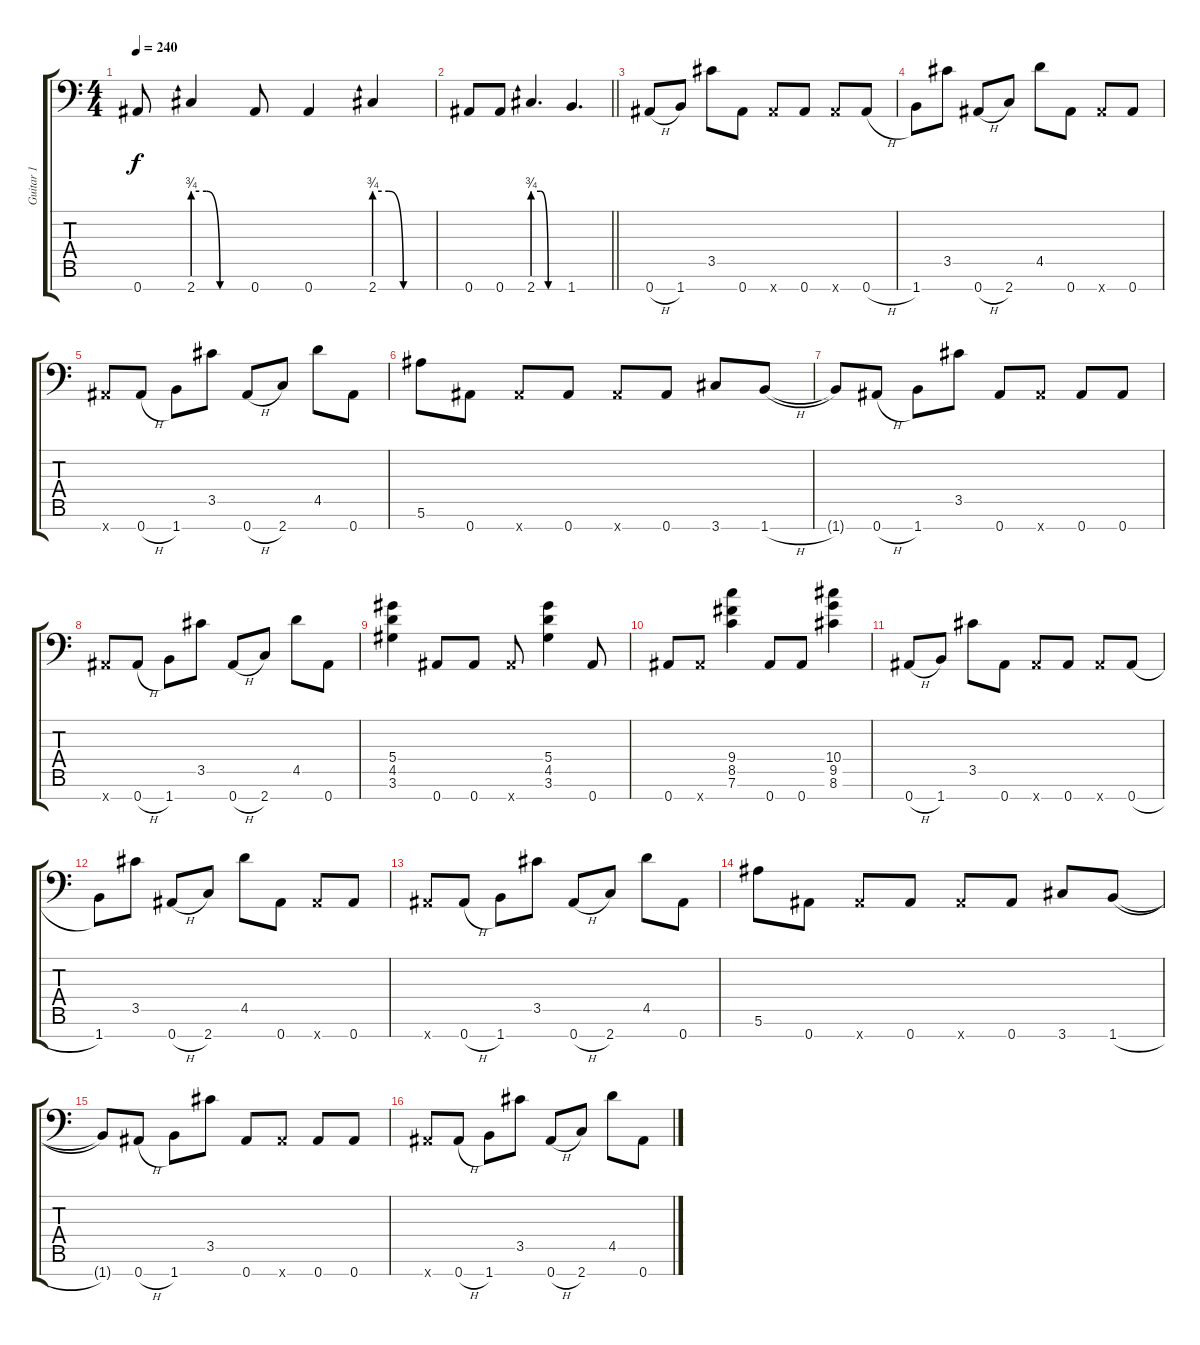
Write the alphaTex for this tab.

\track ("Guitar 1" "Guitar 1") {instrument distortionguitar}
\staff {score tabs}
\tuning (F4 C4 Ab3 Eb3 Bb2 F2 Bb1) {hide}
\ts (4 4)
\tempo 240
\clef f4
\ks c
0.7{t}.8{dy f} 2.7{be (custom 0 3 15 3 30 0 60 0)}.4 0.7.8 0.7.4 2.7{be (custom 0 3 15 3 30 0 60 0)}.4 |
\barLineRight lightlight
0.7.8 0.7.8 2.7{be (custom 0 3 15 3 30 0 60 0)}.4{d} 1.7.4{d} |
0.7{h}.8 1.7.8 3.5.8 0.7.8 0.7{x}.8 0.7.8 0.7{x}.8 0.7{h}.8 |
1.7.8 3.5.8 0.7{h}.8 2.7.8 4.5.8 0.7.8 0.7{x}.8 0.7.8 |
0.7{x}.8 0.7{h}.8 1.7.8 3.5.8 0.7{h}.8 2.7.8 4.5.8 0.7.8 |
5.6.8 0.7.8 0.7{x}.8 0.7.8 0.7{x}.8 0.7.8 3.7.8 1.7{h}.8 |
1.7{t}.8 0.7{h}.8 1.7.8 3.5.8 0.7.8 0.7{x}.8 0.7.8 0.7.8 |
0.7{x}.8 0.7{h}.8 1.7.8 3.5.8 0.7{h}.8 2.7.8 4.5.8 0.7.8 |
(5.4 4.5 3.6).4 0.7.8 0.7.8 0.7{x}.8 (5.4 4.5 3.6).4 0.7.8 |
0.7.8 0.7{x}.8 (9.4 8.5 7.6).4 0.7.8 0.7.8 (10.4 9.5 8.6).4 |
0.7{h}.8 1.7.8 3.5.8 0.7.8 0.7{x}.8 0.7.8 0.7{x}.8 0.7{h}.8 |
1.7.8 3.5.8 0.7{h}.8 2.7.8 4.5.8 0.7.8 0.7{x}.8 0.7.8 |
0.7{x}.8 0.7{h}.8 1.7.8 3.5.8 0.7{h}.8 2.7.8 4.5.8 0.7.8 |
5.6.8 0.7.8 0.7{x}.8 0.7.8 0.7{x}.8 0.7.8 3.7.8 1.7{h}.8 |
1.7{t}.8 0.7{h}.8 1.7.8 3.5.8 0.7.8 0.7{x}.8 0.7.8 0.7.8 |
0.7{x}.8 0.7{h}.8 1.7.8 3.5.8 0.7{h}.8 2.7.8 4.5.8 0.7.8
